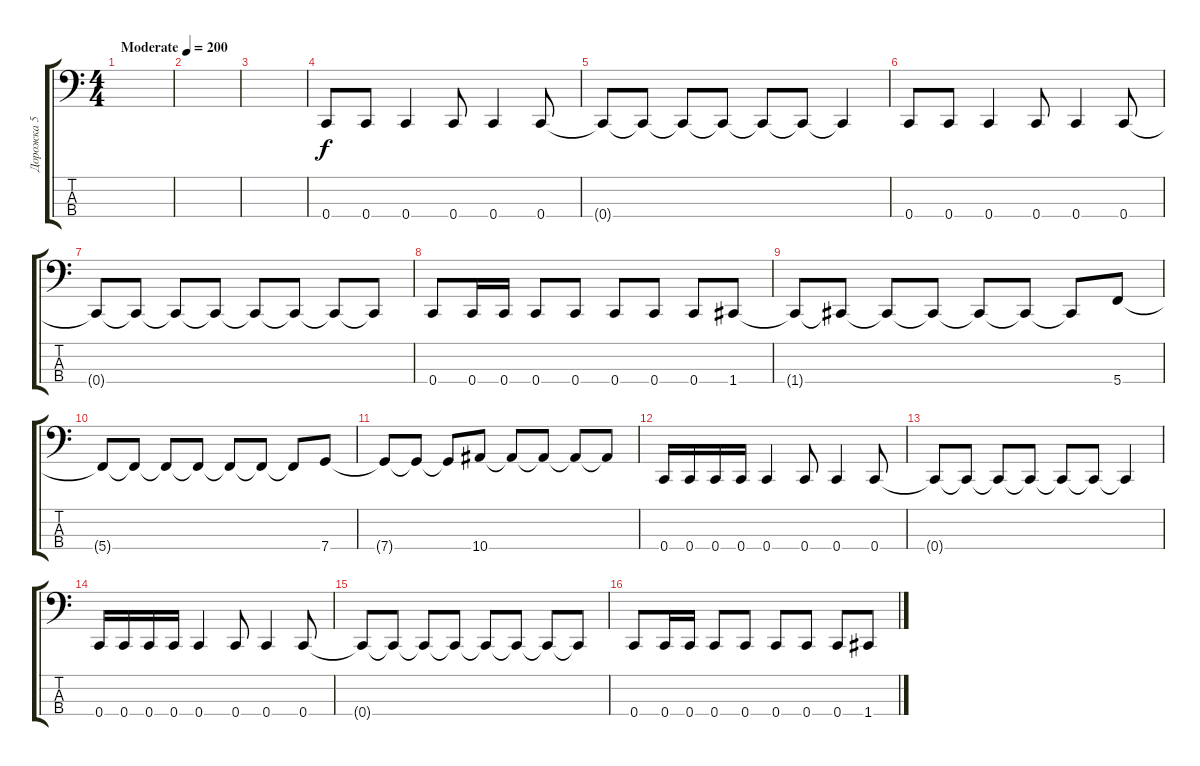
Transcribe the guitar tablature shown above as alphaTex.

\track ("Дорожка 5" "Дорожка 5") {instrument electricbasspick}
\staff {score tabs}
\tuning (F2 C2 G1 C1) {hide}
\ts (4 4)
\tempo (200 "Moderate")
\clef f4
\ks c
|
|
|
0.4.8 0.4.8 0.4.4 0.4.8 0.4.4 0.4.8 |
0.4{t}.8 0.4{t}.8 0.4{t}.8 0.4{t}.8 0.4{t}.8 0.4{t}.8 0.4{t}.4 |
0.4.8 0.4.8 0.4.4 0.4.8 0.4.4 0.4.8 |
0.4{t}.8 0.4{t}.8 0.4{t}.8 0.4{t}.8 0.4{t}.8 0.4{t}.8 0.4{t}.8 0.4{t}.8 |
0.4.8 0.4.16 0.4.16 0.4.8 0.4.8 0.4.8 0.4.8 0.4.8 1.4.8 |
1.4{t}.8 1.4{t}.8 1.4{t}.8 1.4{t}.8 1.4{t}.8 1.4{t}.8 1.4{t}.8 5.4.8 |
5.4{t}.8 5.4{t}.8 5.4{t}.8 5.4{t}.8 5.4{t}.8 5.4{t}.8 5.4{t}.8 7.4.8 |
7.4{t}.8 7.4{t}.8 7.4{t}.8 10.4.8 10.4{t}.8 10.4{t}.8 10.4{t}.8 10.4{t}.8 |
0.4.16 0.4.16 0.4.16 0.4.16 0.4.4 0.4.8 0.4.4 0.4.8 |
0.4{t}.8 0.4{t}.8 0.4{t}.8 0.4{t}.8 0.4{t}.8 0.4{t}.8 0.4{t}.4 |
0.4.16 0.4.16 0.4.16 0.4.16 0.4.4 0.4.8 0.4.4 0.4.8 |
0.4{t}.8 0.4{t}.8 0.4{t}.8 0.4{t}.8 0.4{t}.8 0.4{t}.8 0.4{t}.8 0.4{t}.8 |
0.4.8 0.4.16 0.4.16 0.4.8 0.4.8 0.4.8 0.4.8 0.4.8 1.4.8
